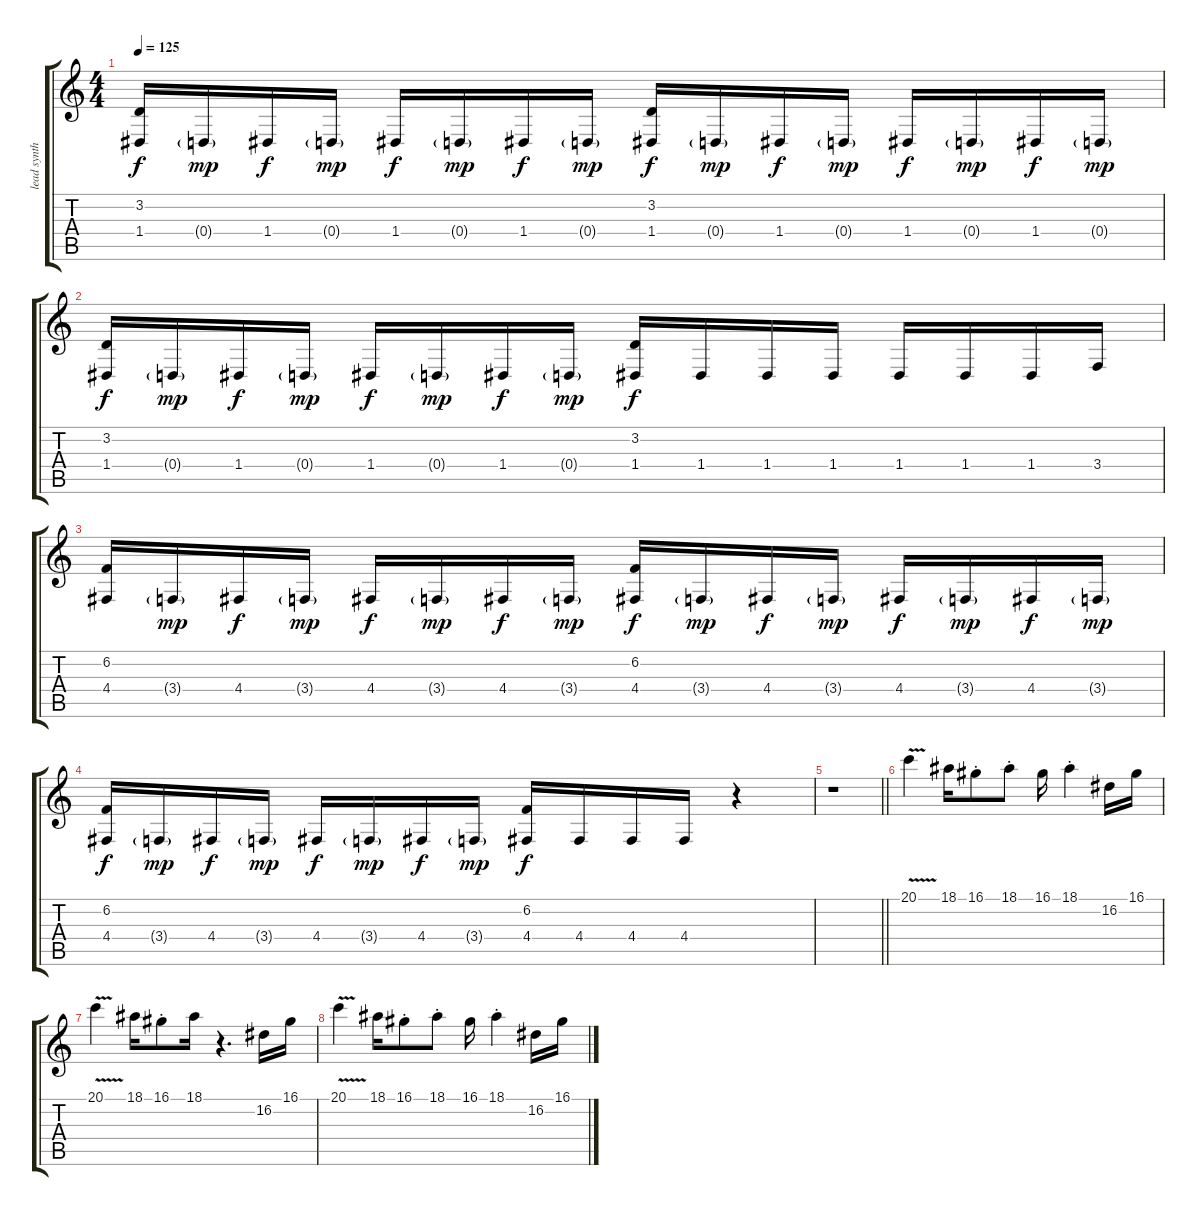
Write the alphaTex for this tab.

\track ("lead synth" "lead synth") {instrument lead2sawtooth}
\staff {score tabs}
\tuning (E4 B3 G3 D3 A2 E2) {hide}
\ts (4 4)
\tempo 125
\clef g2
\ks c
(3.2 1.4).16{dy f} 0.4{g}.16{dy mp} 1.4.16{dy f} 0.4{g}.16{dy mp} 1.4.16{dy f} 0.4{g}.16{dy mp} 1.4.16{dy f} 0.4{g}.16{dy mp} (3.2 1.4).16{dy f} 0.4{g}.16{dy mp} 1.4.16{dy f} 0.4{g}.16{dy mp} 1.4.16{dy f} 0.4{g}.16{dy mp} 1.4.16{dy f} 0.4{g}.16{dy mp} |
(3.2 1.4).16{dy f} 0.4{g}.16{dy mp} 1.4.16{dy f} 0.4{g}.16{dy mp} 1.4.16{dy f} 0.4{g}.16{dy mp} 1.4.16{dy f} 0.4{g}.16{dy mp} (3.2 1.4).16{dy f} 1.4.16 1.4.16 1.4.16 1.4.16 1.4.16 1.4.16 3.4.16 |
(6.2 4.4).16 3.4{g}.16{dy mp} 4.4.16{dy f} 3.4{g}.16{dy mp} 4.4.16{dy f} 3.4{g}.16{dy mp} 4.4.16{dy f} 3.4{g}.16{dy mp} (6.2 4.4).16{dy f} 3.4{g}.16{dy mp} 4.4.16{dy f} 3.4{g}.16{dy mp} 4.4.16{dy f} 3.4{g}.16{dy mp} 4.4.16{dy f} 3.4{g}.16{dy mp} |
(6.2 4.4).16{dy f} 3.4{g}.16{dy mp} 4.4.16{dy f} 3.4{g}.16{dy mp} 4.4.16{dy f} 3.4{g}.16{dy mp} 4.4.16{dy f} 3.4{g}.16{dy mp} (6.2 4.4).16{dy f} 4.4.16 4.4.16 4.4.16 r.4 |
\barLineRight lightlight
r.1 |
20.1{v}.4 18.1.16 16.1{st}.8 18.1{st}.8 16.1.16 18.1{st}.4 16.2.16 16.1.16 |
20.1{v}.4 18.1.16 16.1{st}.8 18.1.16 r.4{d} 16.2.16 16.1.16 |
20.1{v}.4 18.1.16 16.1{st}.8 18.1{st}.8 16.1.16 18.1{st}.4 16.2.16 16.1.16
